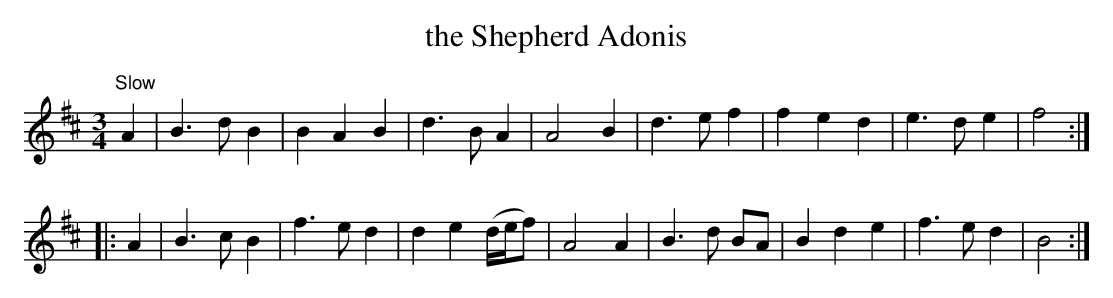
X:1
T:the Shepherd Adonis
M:3/4
K:Bm
"Slow" A2|\
B3d B2| B2A2 B2| d3B A2| A4 B2| d3e f2| f2e2 d2| e3d e2| f4::
A2|\
B3c B2| f3e d2| d2e2 (d/e/f)| A4 A2| B3d BA| B2d2 e2| f3e d2| B4:|
